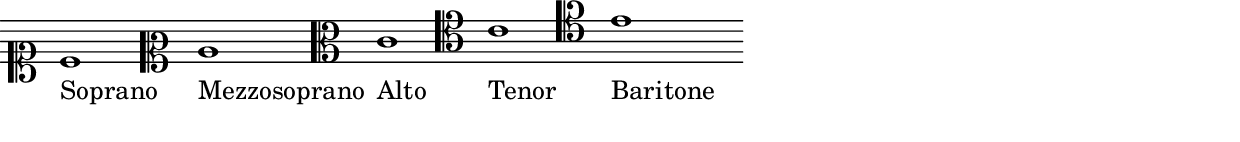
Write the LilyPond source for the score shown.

%% Generated by lilypond-book.py
%% Options: [exampleindent=10.16\mm,fragment,indent=0\mm,line-width=13.0\cm,notime,quote,relative=1]
\include "lilypond-book-preamble.ly"


% ****************************************************************
% Start cut-&-pastable-section
% ****************************************************************



\paper {
  indent = 0\mm
  line-width = 13.0\cm
  % offset the left padding, also add 1mm as lilypond creates cropped
  % images with a little space on the right
  line-width = #(- line-width (* mm  3.000000) (* mm 1))
  line-width = 13.0\cm - 2.0 * 10.16\mm
  % offset the left padding, also add 1mm as lilypond creates cropped
  % images with a little space on the right
  line-width = #(- line-width (* mm  3.000000) (* mm 1))
}

\layout {
  
 \context {
   \Score
   timing = ##f
 }
 \context {
   \Staff
   \remove "Time_signature_engraver"
 }
}



\relative c'
{


% ****************************************************************
% ly snippet contents follows:
% ****************************************************************
\sourcefileline 1473
\new Staff {
  \override Staff.Clef #'full-size-change = ##t
  \clef soprano c1
  \clef mezzosoprano c1
  \clef alto c1
  \clef tenor c1
  \clef baritone c1
}
\addlyrics {
  \override Lyrics . LyricText #'self-alignment-X = #LEFT
  "Soprano     " "Mezzosoprano " "Alto        " "Tenor       " "Baritone    "
}



% ****************************************************************
% end ly snippet
% ****************************************************************
}
